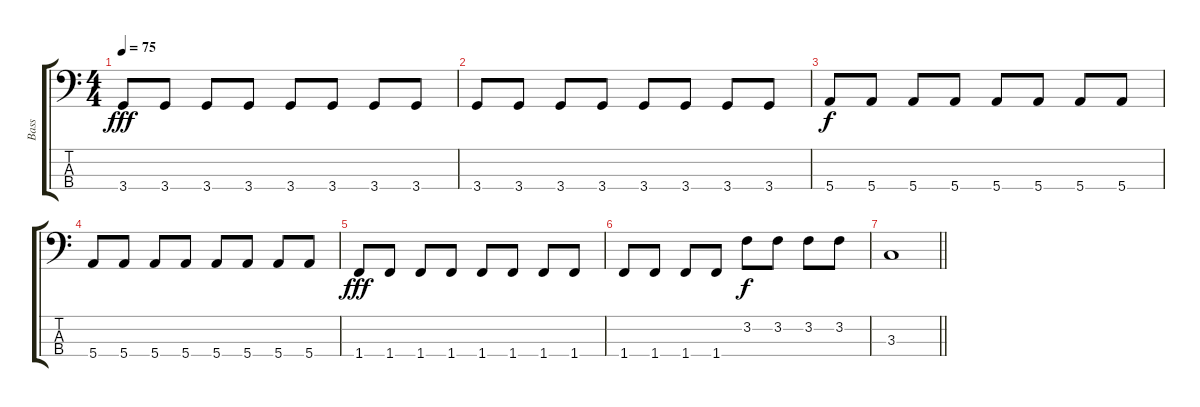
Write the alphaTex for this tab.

\track ("Bass" "Bass") {instrument electricbassfinger}
\staff {score tabs}
\tuning (G2 D2 A1 E1) {hide}
\ts (4 4)
\tempo 75
\clef f4
\ks c
3.4.8{dy fff} 3.4.8 3.4.8 3.4.8 3.4.8 3.4.8 3.4.8 3.4.8 |
3.4.8 3.4.8 3.4.8 3.4.8 3.4.8 3.4.8 3.4.8 3.4.8 |
5.4.8{dy f} 5.4.8 5.4.8 5.4.8 5.4.8 5.4.8 5.4.8 5.4.8 |
5.4.8 5.4.8 5.4.8 5.4.8 5.4.8 5.4.8 5.4.8 5.4.8 |
1.4.8{dy fff} 1.4.8 1.4.8 1.4.8 1.4.8 1.4.8 1.4.8 1.4.8 |
1.4.8 1.4.8 1.4.8 1.4.8 3.2.8{dy f} 3.2.8 3.2.8 3.2.8 |
\barLineRight lightlight
3.3.1
